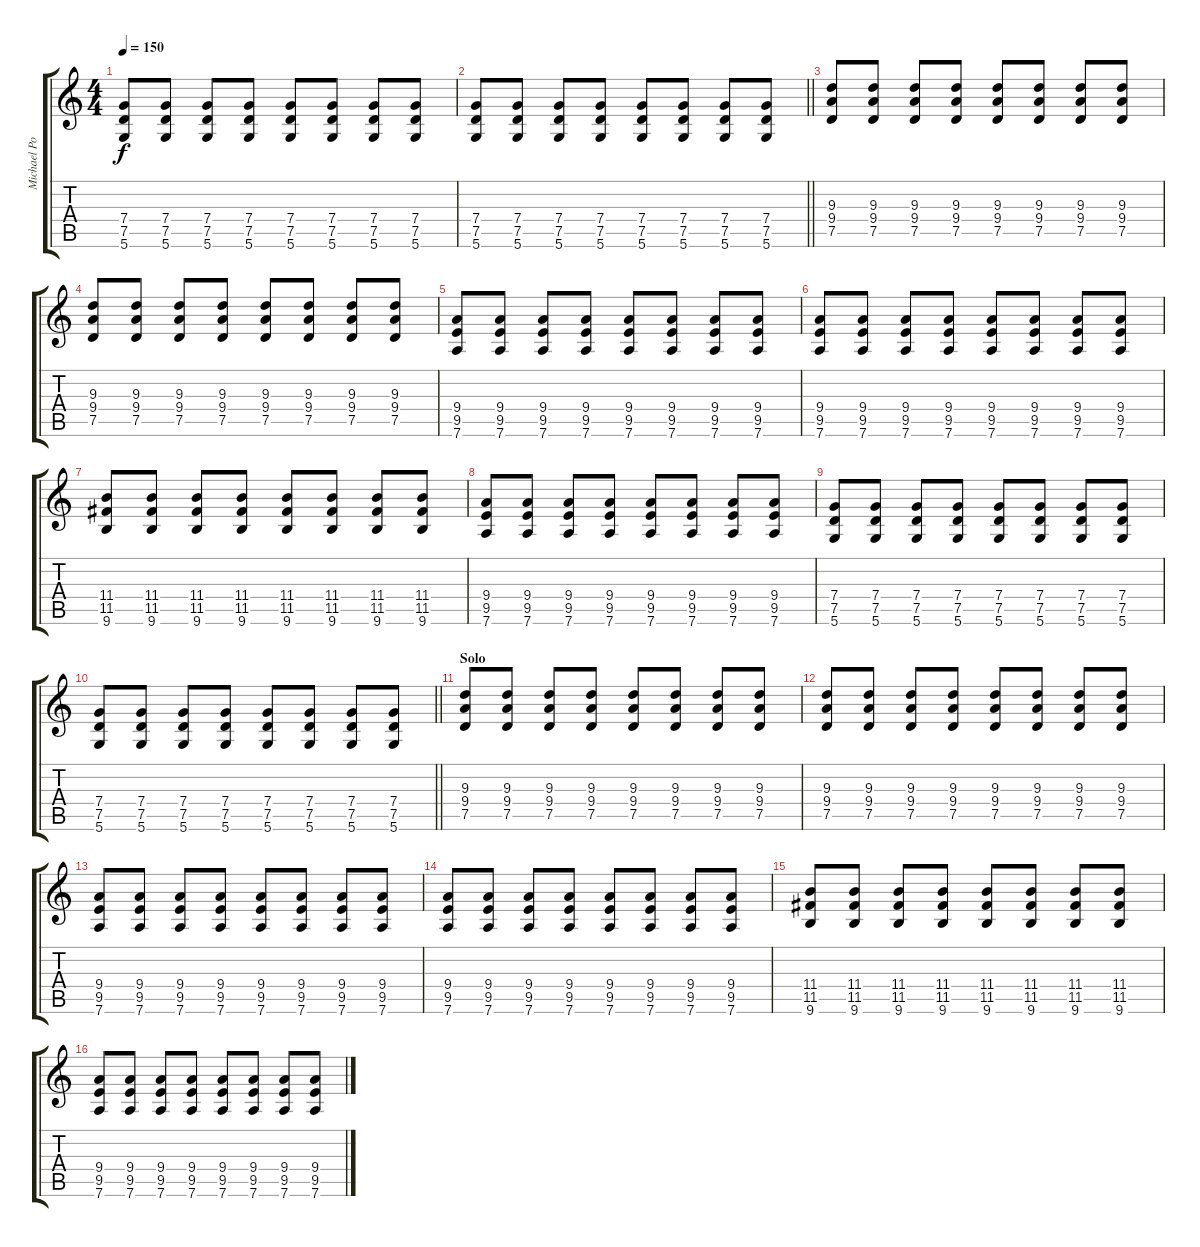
\track ("Michael Poulsen Rythm " "Michael Po") {instrument distortionguitar}
\staff {score tabs}
\tuning (D4 A3 F3 C3 G2 D2) {hide}
\ts (4 4)
\tempo 150
\clef g2
\ks c
(7.4 7.5 5.6).8{dy f} (7.4 7.5 5.6).8 (7.4 7.5 5.6).8 (7.4 7.5 5.6).8 (7.4 7.5 5.6).8 (7.4 7.5 5.6).8 (7.4 7.5 5.6).8 (7.4 7.5 5.6).8 |
\barLineRight lightlight
(7.4 7.5 5.6).8 (7.4 7.5 5.6).8 (7.4 7.5 5.6).8 (7.4 7.5 5.6).8 (7.4 7.5 5.6).8 (7.4 7.5 5.6).8 (7.4 7.5 5.6).8 (7.4 7.5 5.6).8 |
\section ("" "")
(9.3 9.4 7.5).8 (9.3 9.4 7.5).8 (9.3 9.4 7.5).8 (9.3 9.4 7.5).8 (9.3 9.4 7.5).8 (9.3 9.4 7.5).8 (9.3 9.4 7.5).8 (9.3 9.4 7.5).8 |
(9.3 9.4 7.5).8 (9.3 9.4 7.5).8 (9.3 9.4 7.5).8 (9.3 9.4 7.5).8 (9.3 9.4 7.5).8 (9.3 9.4 7.5).8 (9.3 9.4 7.5).8 (9.3 9.4 7.5).8 |
(9.4 9.5 7.6).8 (9.4 9.5 7.6).8 (9.4 9.5 7.6).8 (9.4 9.5 7.6).8 (9.4 9.5 7.6).8 (9.4 9.5 7.6).8 (9.4 9.5 7.6).8 (9.4 9.5 7.6).8 |
(9.4 9.5 7.6).8 (9.4 9.5 7.6).8 (9.4 9.5 7.6).8 (9.4 9.5 7.6).8 (9.4 9.5 7.6).8 (9.4 9.5 7.6).8 (9.4 9.5 7.6).8 (9.4 9.5 7.6).8 |
(11.4 11.5 9.6).8 (11.4 11.5 9.6).8 (11.4 11.5 9.6).8 (11.4 11.5 9.6).8 (11.4 11.5 9.6).8 (11.4 11.5 9.6).8 (11.4 11.5 9.6).8 (11.4 11.5 9.6).8 |
(9.4 9.5 7.6).8 (9.4 9.5 7.6).8 (9.4 9.5 7.6).8 (9.4 9.5 7.6).8 (9.4 9.5 7.6).8 (9.4 9.5 7.6).8 (9.4 9.5 7.6).8 (9.4 9.5 7.6).8 |
(7.4 7.5 5.6).8 (7.4 7.5 5.6).8 (7.4 7.5 5.6).8 (7.4 7.5 5.6).8 (7.4 7.5 5.6).8 (7.4 7.5 5.6).8 (7.4 7.5 5.6).8 (7.4 7.5 5.6).8 |
\barLineRight lightlight
(7.4 7.5 5.6).8 (7.4 7.5 5.6).8 (7.4 7.5 5.6).8 (7.4 7.5 5.6).8 (7.4 7.5 5.6).8 (7.4 7.5 5.6).8 (7.4 7.5 5.6).8 (7.4 7.5 5.6).8 |
\section ("" "Solo")
(9.3 9.4 7.5).8 (9.3 9.4 7.5).8 (9.3 9.4 7.5).8 (9.3 9.4 7.5).8 (9.3 9.4 7.5).8 (9.3 9.4 7.5).8 (9.3 9.4 7.5).8 (9.3 9.4 7.5).8 |
(9.3 9.4 7.5).8 (9.3 9.4 7.5).8 (9.3 9.4 7.5).8 (9.3 9.4 7.5).8 (9.3 9.4 7.5).8 (9.3 9.4 7.5).8 (9.3 9.4 7.5).8 (9.3 9.4 7.5).8 |
(9.4 9.5 7.6).8 (9.4 9.5 7.6).8 (9.4 9.5 7.6).8 (9.4 9.5 7.6).8 (9.4 9.5 7.6).8 (9.4 9.5 7.6).8 (9.4 9.5 7.6).8 (9.4 9.5 7.6).8 |
(9.4 9.5 7.6).8 (9.4 9.5 7.6).8 (9.4 9.5 7.6).8 (9.4 9.5 7.6).8 (9.4 9.5 7.6).8 (9.4 9.5 7.6).8 (9.4 9.5 7.6).8 (9.4 9.5 7.6).8 |
(11.4 11.5 9.6).8 (11.4 11.5 9.6).8 (11.4 11.5 9.6).8 (11.4 11.5 9.6).8 (11.4 11.5 9.6).8 (11.4 11.5 9.6).8 (11.4 11.5 9.6).8 (11.4 11.5 9.6).8 |
(9.4 9.5 7.6).8 (9.4 9.5 7.6).8 (9.4 9.5 7.6).8 (9.4 9.5 7.6).8 (9.4 9.5 7.6).8 (9.4 9.5 7.6).8 (9.4 9.5 7.6).8 (9.4 9.5 7.6).8
